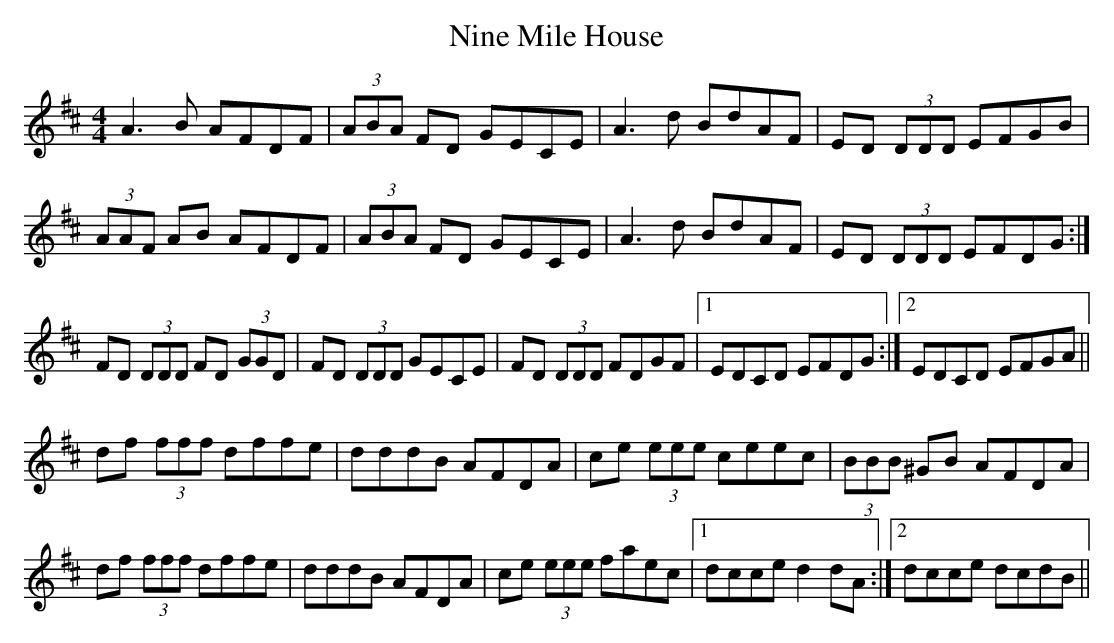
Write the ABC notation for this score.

X:1
T: Nine Mile House
L: 1/8
M: 4/4
K: D
A3B AFDF|(3ABA FD GECE|A3d BdAF|ED (3DDD EFGB|
(3AAF AB AFDF|(3ABA FD GECE|A3d BdAF|ED (3DDD EFDG :|
FD (3DDD FD (3GGD|FD (3DDD GECE|FD (3DDD FDGF|1 EDCD EFDG :|2\
EDCD EFGA ||
df (3fff dffe|dddB AFDA|ce (3eee ceec|(3BBB ^GB AFDA|
df (3fff dffe|dddB AFDA|ce (3eee faec|1 dcce d2 dA :|2\
dcce dcdB ||
